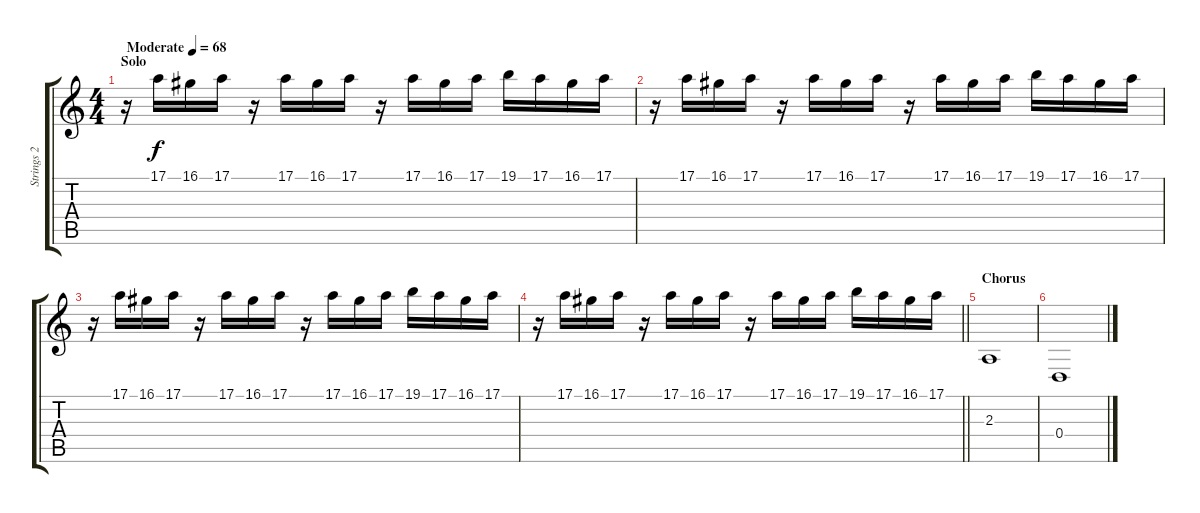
\track ("Strings 2" "Strings 2") {instrument violin}
\staff {score tabs}
\tuning (E4 B3 G3 D3 A2 E2) {hide}
\ts (4 4)
\section ("" "Solo")
\tempo (68 "Moderate")
\clef g2
\ks c
r.16{dy f instrument violin} 17.1.16 16.1.16 17.1.16 r.16 17.1.16 16.1.16 17.1.16 r.16 17.1.16 16.1.16 17.1.16 19.1.16 17.1.16 16.1.16 17.1.16 |
r.16 17.1.16 16.1.16 17.1.16 r.16 17.1.16 16.1.16 17.1.16 r.16 17.1.16 16.1.16 17.1.16 19.1.16 17.1.16 16.1.16 17.1.16 |
r.16 17.1.16 16.1.16 17.1.16 r.16 17.1.16 16.1.16 17.1.16 r.16 17.1.16 16.1.16 17.1.16 19.1.16 17.1.16 16.1.16 17.1.16 |
\barLineRight lightlight
r.16 17.1.16 16.1.16 17.1.16 r.16 17.1.16 16.1.16 17.1.16 r.16 17.1.16 16.1.16 17.1.16 19.1.16 17.1.16 16.1.16 17.1.16 |
\section ("" "Chorus")
2.3.1 |
0.4.1
